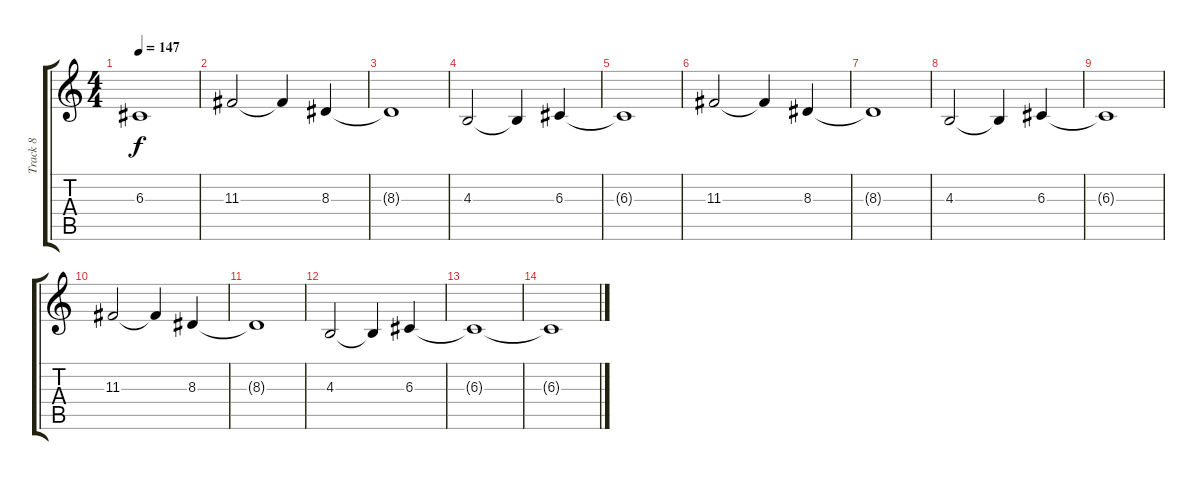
\track ("Track 8" "Track 8") {instrument synthstrings1}
\staff {score tabs}
\tuning (E4 B3 G3 D3 A2 E2) {hide}
\ts (4 4)
\tempo 147
\clef g2
\ks c
6.3{t}.1{dy f} |
11.3.2 11.3{t}.4 8.3.4 |
8.3{t}.1 |
4.3.2 4.3{t}.4 6.3.4 |
6.3{t}.1 |
11.3.2 11.3{t}.4 8.3.4 |
8.3{t}.1 |
4.3.2 4.3{t}.4 6.3.4 |
6.3{t}.1 |
11.3.2 11.3{t}.4 8.3.4 |
8.3{t}.1 |
4.3.2 4.3{t}.4 6.3.4 |
6.3{t}.1 |
6.3{t}.1
